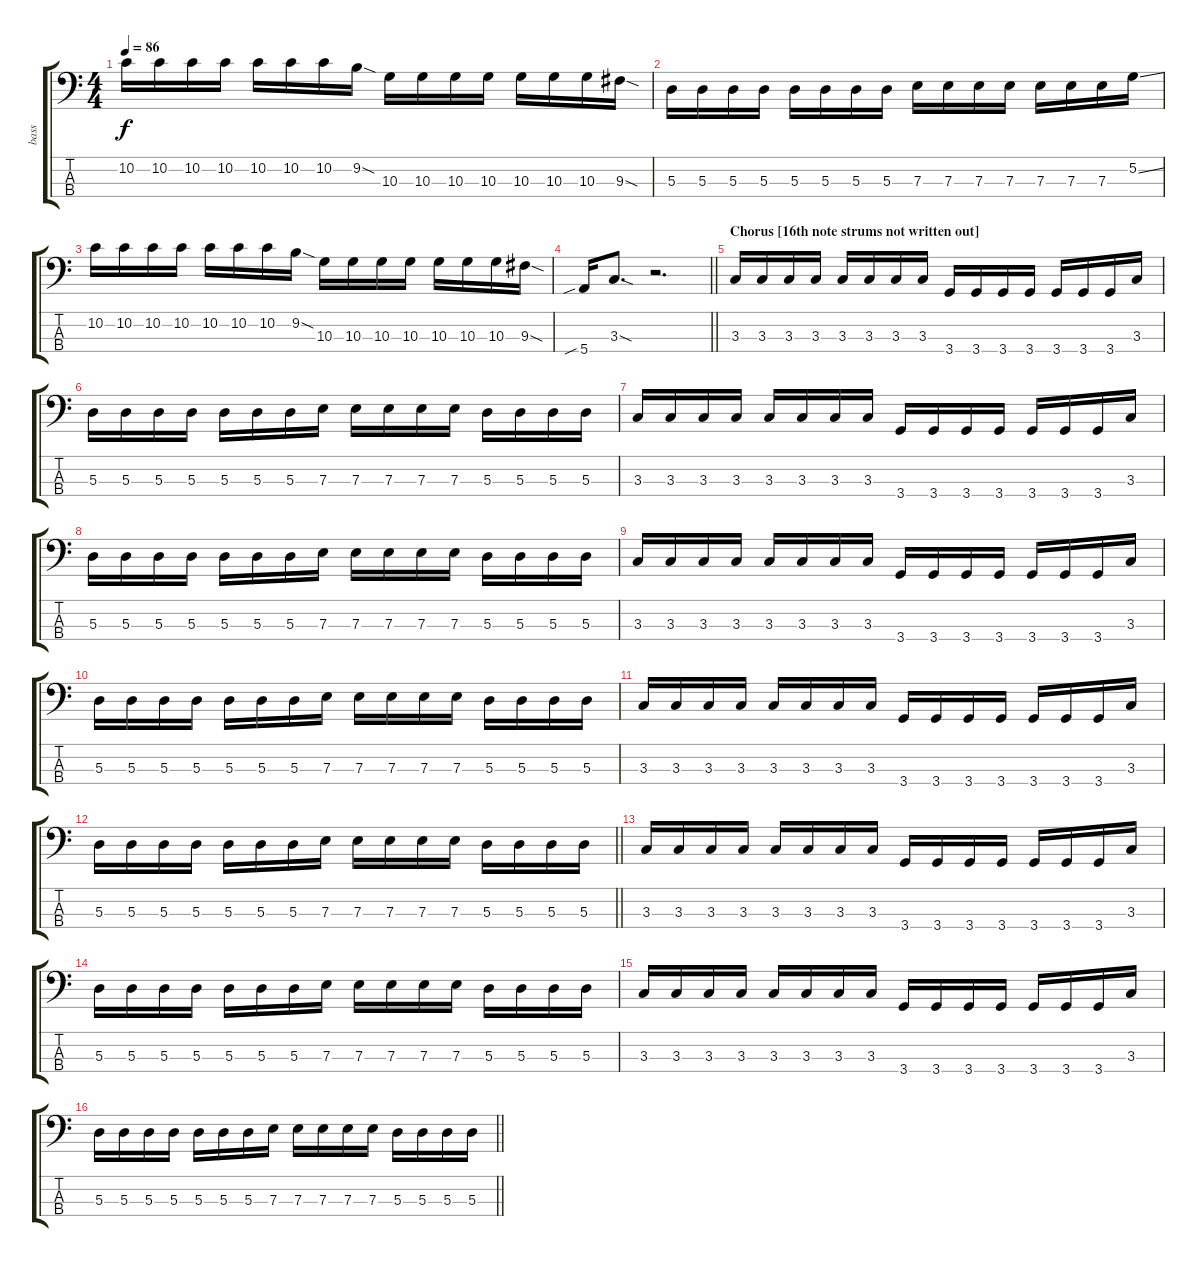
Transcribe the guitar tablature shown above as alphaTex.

\track ("bass" "bass") {instrument electricbassfinger}
\staff {score tabs}
\tuning (G2 D2 A1 E1) {hide}
\ts (4 4)
\tempo 86
\clef f4
\ks c
10.2.16{dy f} 10.2.16 10.2.16 10.2.16 10.2.16 10.2.16 10.2.16 9.2{sod}.16 10.3.16 10.3.16 10.3.16 10.3.16 10.3.16 10.3.16 10.3.16 9.3{sod}.16 |
5.3.16 5.3.16 5.3.16 5.3.16 5.3.16 5.3.16 5.3.16 5.3.16 7.3.16 7.3.16 7.3.16 7.3.16 7.3.16 7.3.16 7.3.16 5.2{ss}.16 |
10.2.16 10.2.16 10.2.16 10.2.16 10.2.16 10.2.16 10.2.16 9.2{sod}.16 10.3.16 10.3.16 10.3.16 10.3.16 10.3.16 10.3.16 10.3.16 9.3{sod}.16 |
\barLineRight lightlight
5.4{sib}.16 3.3{sod}.8{d} r.2{d} |
\section ("" "Chorus [16th note strums not written out]")
3.3.16 3.3.16 3.3.16 3.3.16 3.3.16 3.3.16 3.3.16 3.3.16 3.4.16 3.4.16 3.4.16 3.4.16 3.4.16 3.4.16 3.4.16 3.3.16 |
5.3.16 5.3.16 5.3.16 5.3.16 5.3.16 5.3.16 5.3.16 7.3.16 7.3.16 7.3.16 7.3.16 7.3.16 5.3.16 5.3.16 5.3.16 5.3.16 |
3.3.16 3.3.16 3.3.16 3.3.16 3.3.16 3.3.16 3.3.16 3.3.16 3.4.16 3.4.16 3.4.16 3.4.16 3.4.16 3.4.16 3.4.16 3.3.16 |
5.3.16 5.3.16 5.3.16 5.3.16 5.3.16 5.3.16 5.3.16 7.3.16 7.3.16 7.3.16 7.3.16 7.3.16 5.3.16 5.3.16 5.3.16 5.3.16 |
3.3.16 3.3.16 3.3.16 3.3.16 3.3.16 3.3.16 3.3.16 3.3.16 3.4.16 3.4.16 3.4.16 3.4.16 3.4.16 3.4.16 3.4.16 3.3.16 |
5.3.16 5.3.16 5.3.16 5.3.16 5.3.16 5.3.16 5.3.16 7.3.16 7.3.16 7.3.16 7.3.16 7.3.16 5.3.16 5.3.16 5.3.16 5.3.16 |
3.3.16 3.3.16 3.3.16 3.3.16 3.3.16 3.3.16 3.3.16 3.3.16 3.4.16 3.4.16 3.4.16 3.4.16 3.4.16 3.4.16 3.4.16 3.3.16 |
\barLineRight lightlight
5.3.16 5.3.16 5.3.16 5.3.16 5.3.16 5.3.16 5.3.16 7.3.16 7.3.16 7.3.16 7.3.16 7.3.16 5.3.16 5.3.16 5.3.16 5.3.16 |
3.3.16 3.3.16 3.3.16 3.3.16 3.3.16 3.3.16 3.3.16 3.3.16 3.4.16 3.4.16 3.4.16 3.4.16 3.4.16 3.4.16 3.4.16 3.3.16 |
5.3.16 5.3.16 5.3.16 5.3.16 5.3.16 5.3.16 5.3.16 7.3.16 7.3.16 7.3.16 7.3.16 7.3.16 5.3.16 5.3.16 5.3.16 5.3.16 |
3.3.16 3.3.16 3.3.16 3.3.16 3.3.16 3.3.16 3.3.16 3.3.16 3.4.16 3.4.16 3.4.16 3.4.16 3.4.16 3.4.16 3.4.16 3.3.16 |
\barLineRight lightlight
5.3.16 5.3.16 5.3.16 5.3.16 5.3.16 5.3.16 5.3.16 7.3.16 7.3.16 7.3.16 7.3.16 7.3.16 5.3.16 5.3.16 5.3.16 5.3.16
